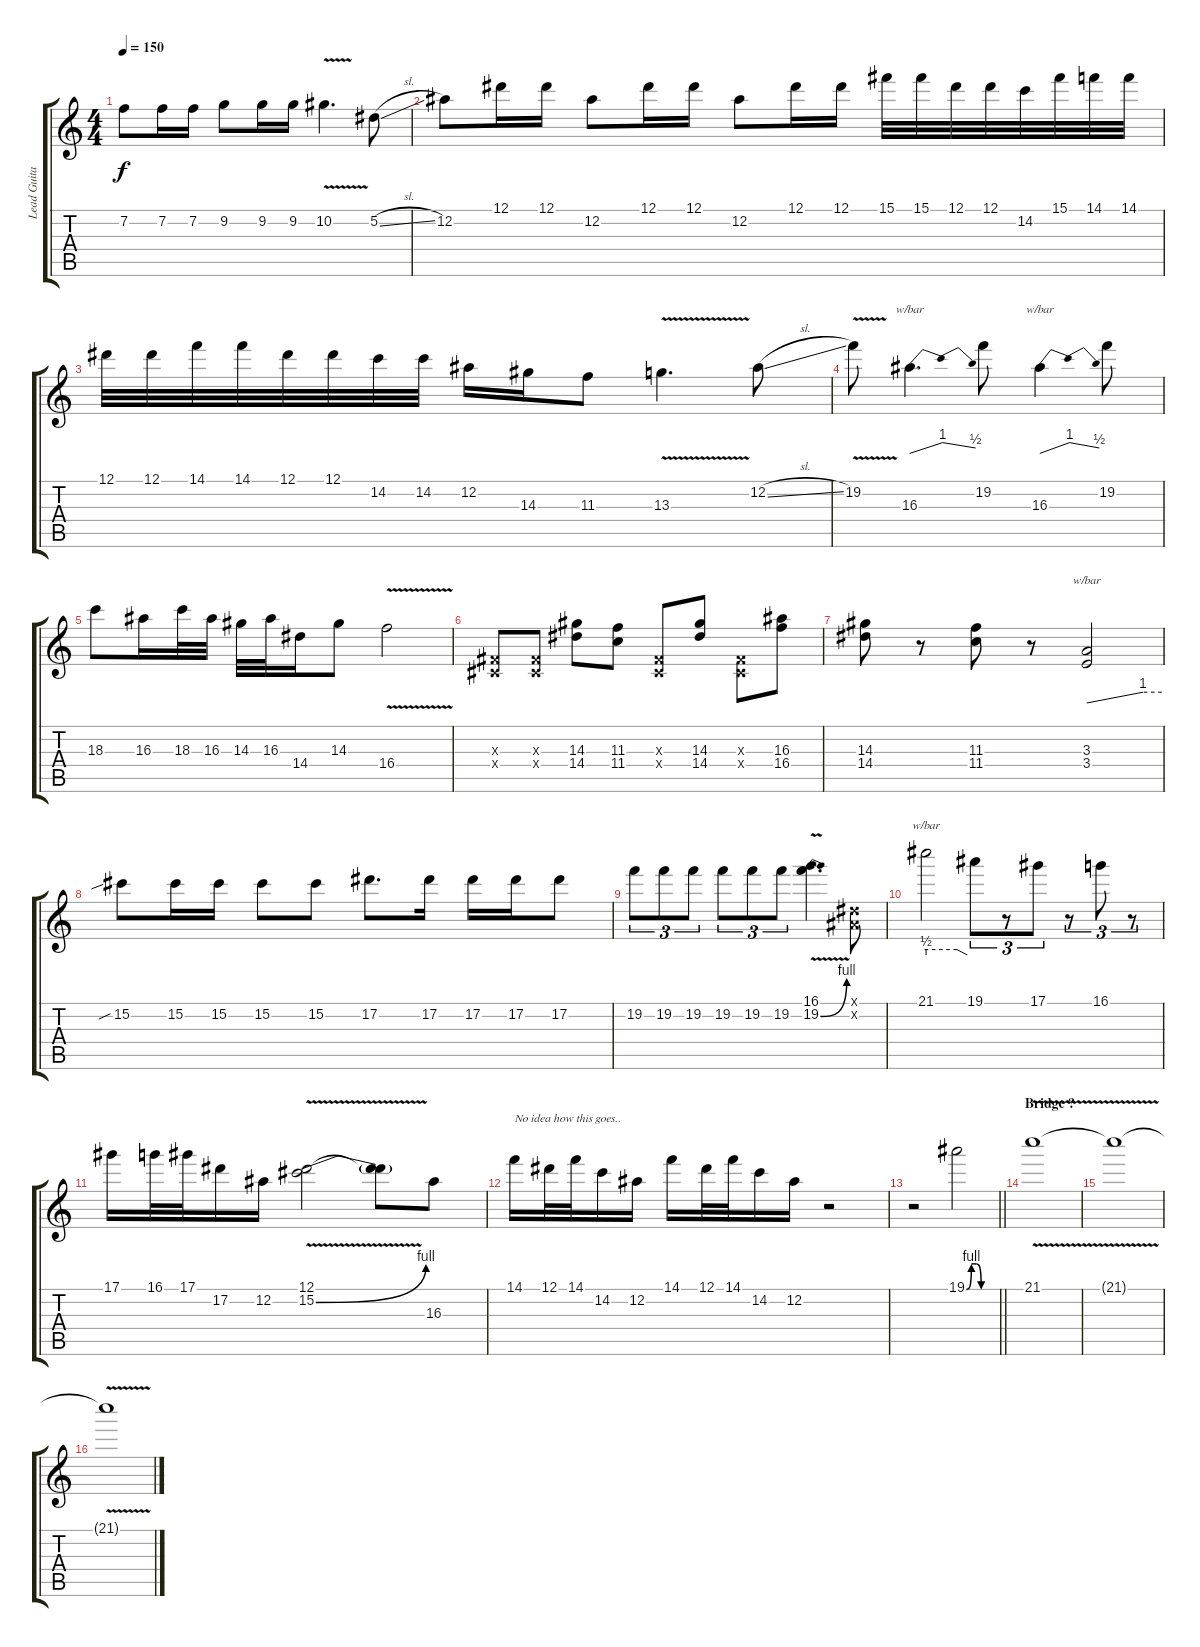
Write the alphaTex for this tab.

\track ("Lead Guitar 2" "Lead Guita") {instrument distortionguitar}
\staff {score tabs}
\tuning (Eb4 Bb3 Gb3 Db3 Ab2 Eb2) {hide}
\ts (4 4)
\tempo 150
\clef g2
\ks c
7.2.8{dy f} 7.2.16 7.2.16 9.2.8 9.2.16 9.2.16 10.2{v}.4{d} 5.2{sl}.8 |
12.2.8 12.1.16 12.1.16 12.2.8 12.1.16 12.1.16 12.2.8 12.1.16 12.1.16 15.1.32 15.1.32 12.1.32 12.1.32 14.2.32 15.1.32 14.1.32 14.1.32 |
12.1.32 12.1.32 14.1.32 14.1.32 12.1.32 12.1.32 14.2.32 14.2.32 12.2.16 14.3.16 11.3.8 13.3{v}.4{d} 12.2{sl}.8 |
19.2{v}.8 16.3.4{d tbe (dip default 0 0 45 4 55 4 60 2)} 19.2.8 16.3.4{tbe (dip default 0 0 45 4 55 4 60 2)} 19.2.8 |
18.3.8 16.3.16 18.3.32 16.3.32 14.3.32 16.3.32 14.4.16 14.3.8 16.4{v}.2 |
(0.3{x} 0.4{x}).8 (0.3{x} 0.4{x}).8 (14.3 14.4).8 (11.3 11.4).8 (0.3{x} 0.4{x}).8 (14.3 14.4).8 (0.3{x} 0.4{x}).8 (16.3 16.4).8 |
(14.3 14.4).8 r.8 (11.3 11.4).8 r.8 (3.3 3.4).2{tbe (custom default 0 0 45 4 60 4)} |
15.2{sib}.8 15.2.16 15.2.16 15.2.8 15.2.8 17.2.8{d} 17.2.16 17.2.16 17.2.16 17.2.8 |
19.2.8{tu (3 2)} 19.2.8{tu (3 2)} 19.2.8{tu (3 2)} 19.2.8{tu (3 2)} 19.2.8{tu (3 2)} 19.2.8{tu (3 2)} (16.1{v} 19.2{be (bend 0 0 60 4)}).4{d} (0.1{x} 0.2{x}).8 |
21.1.2{tbe (custom default 0 2 45 2 60 0)} 19.1.8{tu (3 2)} r.8{tu (3 2)} 17.1.8{tu (3 2)} r.8{tu (3 2)} 16.1.8{tu (3 2)} r.8{tu (3 2)} |
17.1.16 16.1.32 17.1.32 17.2.16 12.2.16 (12.1{v} 15.2{be (bend 0 0 60 4)}).2 (12.1{t} 15.2{t}).8 16.3.8 |
14.1.16{txt "No idea how this goes.."} 12.1.32 14.1.32 14.2.16 12.2.16 14.1.16 12.1.32 14.1.32 14.2.16 12.2.16 r.2 |
\barLineRight lightlight
r.2 19.1{be (custom 0 0 10 4 20 4 30 0 60 0)}.2 |
\section ("" "Bridge ?")
21.1{v}.1 |
21.1{v t}.1 |
21.1{v t}.1
